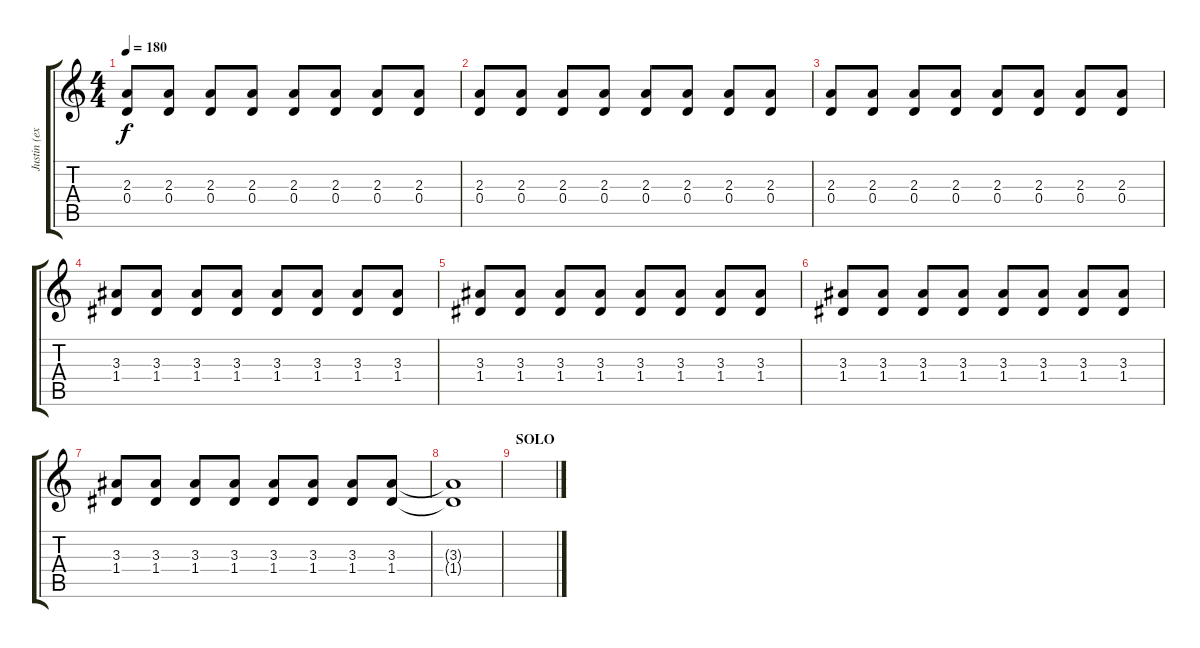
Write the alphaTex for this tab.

\track ("Justin (extra)" "Justin (ex") {instrument acousticguitarnylon}
\staff {score tabs}
\tuning (E4 B3 G3 D3 A2 E2) {hide}
\ts (4 4)
\tempo 180
\clef g2
\ks c
(2.3 0.4).8{dy f} (2.3 0.4).8 (2.3 0.4).8 (2.3 0.4).8 (2.3 0.4).8 (2.3 0.4).8 (2.3 0.4).8 (2.3 0.4).8 |
(2.3 0.4).8 (2.3 0.4).8 (2.3 0.4).8 (2.3 0.4).8 (2.3 0.4).8 (2.3 0.4).8 (2.3 0.4).8 (2.3 0.4).8 |
(2.3 0.4).8 (2.3 0.4).8 (2.3 0.4).8 (2.3 0.4).8 (2.3 0.4).8 (2.3 0.4).8 (2.3 0.4).8 (2.3 0.4).8 |
(3.3 1.4).8 (3.3 1.4).8 (3.3 1.4).8 (3.3 1.4).8 (3.3 1.4).8 (3.3 1.4).8 (3.3 1.4).8 (3.3 1.4).8 |
(3.3 1.4).8 (3.3 1.4).8 (3.3 1.4).8 (3.3 1.4).8 (3.3 1.4).8 (3.3 1.4).8 (3.3 1.4).8 (3.3 1.4).8 |
(3.3 1.4).8 (3.3 1.4).8 (3.3 1.4).8 (3.3 1.4).8 (3.3 1.4).8 (3.3 1.4).8 (3.3 1.4).8 (3.3 1.4).8 |
(3.3 1.4).8 (3.3 1.4).8 (3.3 1.4).8 (3.3 1.4).8 (3.3 1.4).8 (3.3 1.4).8 (3.3 1.4).8 (3.3 1.4).8 |
(3.3{t} 1.4{t}).1 |
\section ("" "SOLO")
